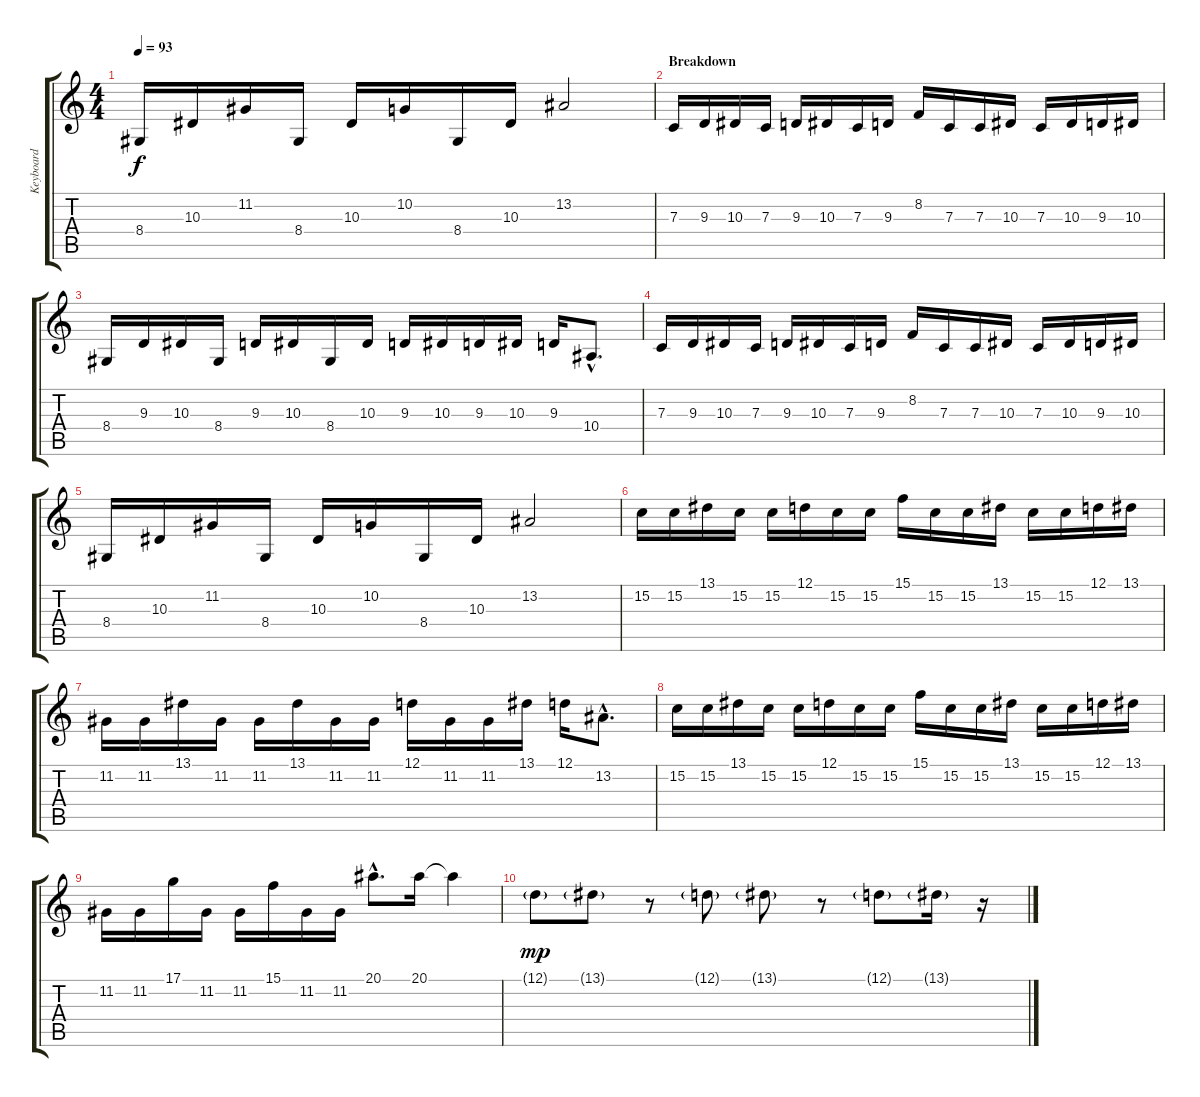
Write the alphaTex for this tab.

\track ("Keyboard" "Keyboard") {instrument electricgrandpiano}
\staff {score tabs}
\tuning (D4 A3 F3 C3 G2 C2) {hide}
\ts (4 4)
\tempo 93
\clef g2
\ks c
8.4.16{dy f} 10.3.16 11.2.16 8.4.16 10.3.16 10.2.16 8.4.16 10.3.16 13.2.2 |
\section ("" "Breakdown")
7.3.16 9.3.16 10.3.16 7.3.16 9.3.16 10.3.16 7.3.16 9.3.16 8.2.16 7.3.16 7.3.16 10.3.16 7.3.16 10.3.16 9.3.16 10.3.16 |
8.4.16 9.3.16 10.3.16 8.4.16 9.3.16 10.3.16 8.4.16 10.3.16 9.3.16 10.3.16 9.3.16 10.3.16 9.3.16 10.4{hac}.8{d} |
7.3.16 9.3.16 10.3.16 7.3.16 9.3.16 10.3.16 7.3.16 9.3.16 8.2.16 7.3.16 7.3.16 10.3.16 7.3.16 10.3.16 9.3.16 10.3.16 |
8.4.16 10.3.16 11.2.16 8.4.16 10.3.16 10.2.16 8.4.16 10.3.16 13.2.2 |
15.2.16 15.2.16 13.1.16 15.2.16 15.2.16 12.1.16 15.2.16 15.2.16 15.1.16 15.2.16 15.2.16 13.1.16 15.2.16 15.2.16 12.1.16 13.1.16 |
11.2.16 11.2.16 13.1.16 11.2.16 11.2.16 13.1.16 11.2.16 11.2.16 12.1.16 11.2.16 11.2.16 13.1.16 12.1.16 13.2{hac}.8{d} |
15.2.16 15.2.16 13.1.16 15.2.16 15.2.16 12.1.16 15.2.16 15.2.16 15.1.16 15.2.16 15.2.16 13.1.16 15.2.16 15.2.16 12.1.16 13.1.16 |
11.2.16 11.2.16 17.1.16 11.2.16 11.2.16 15.1.16 11.2.16 11.2.16 20.1{hac}.8{d} 20.1.16 20.1{t}.4 |
12.1{g}.8{dy mp} 13.1{g}.8 r.8 12.1{g}.8 13.1{g}.8 r.8 12.1{g}.8 13.1{g}.16 r.16
